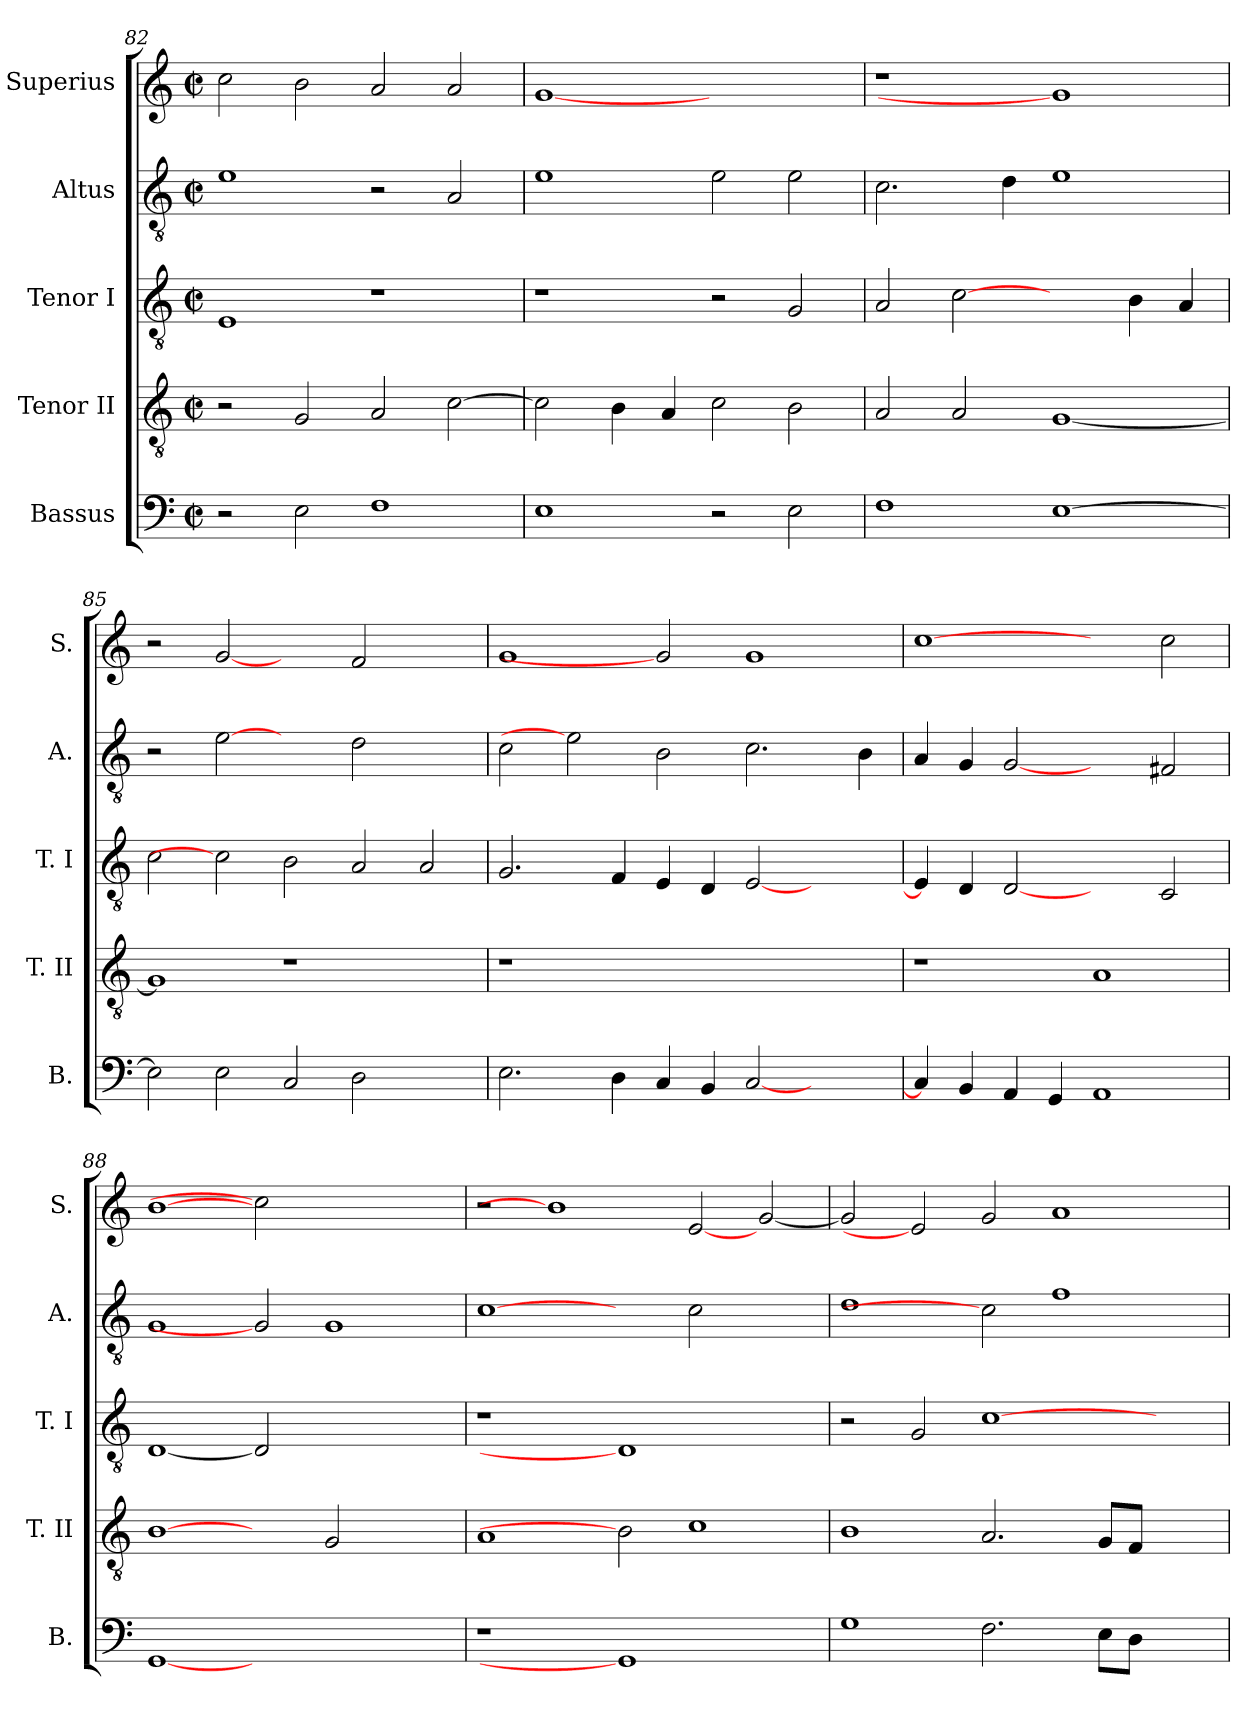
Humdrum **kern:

**kern	**kern	**kern	**kern	**kern
*part5	*part4	*part3	*part2	*part1
*staff5	*staff4	*staff3	*staff2	*staff1
*I"Bassus	*I"Tenor II	*I"Tenor I	*I"Altus	*I"Superius
*I'B.	*I'T. II	*I'T. I	*I'A.	*I'S.
!!LO:PB:g=z
*clefF4	*clefGv2	*clefGv2	*clefGv2	*clefG2
*	*ITrd7c12	*ITrd7c12	*ITrd7c12	*
*k[]	*k[]	*k[]	*k[]	*k[]
*C:	*C:	*C:	*C:	*C:
*M2/2	*M2/2	*M2/2	*M2/2	*M2/2
*met(c|)	*met(c|)	*met(c|)	*met(c|)	*met(c|)
=82	=82	=82	=82	=82
2r	2r	1EEi	1Ei	2cci\
2Ei\	2GGi/	.	.	2bi\
1Fi	2AAi/	1r	2r	2ai/
.	[>2Ci\	.	2AAi/	2ai/
=83	=83	=83	=83	=83
1Ei	2Ci\]	1r	1Ei	[1gi
.	4BBi\	.	.	.
.	4AAi/	.	.	.
2r	2Ci\	2r	2Ei\	1ryy
2Ei\	2BBi\	2GGi/	2Ei\	.
=84	=84	=84	=84	=84
!	!	!	!	!LO:N:vis=1
1Fi	2AAi/	2AAi/	2.Ci\	1r
.	2AAi/	[2Ci	.	.
.	.	.	4Di\	.
[>1Ei	[<1GGi	2ryy	1Ei	1gi]
.	.	4BBi\	.	.
.	.	4AAi/	.	.
=85	=85	=85	=85	=85
2Ei\]	1GGi]	2Ci\	2r	2r
2Ei\	.	2Ci]	[2Ei	[2gi
2Ci/	1r	2BBi\	2ryy	2ryy
2Di\	.	2AAi/	2Di\	2fi/
2ryy	2ryy	2AAi/	2ryy	2ryy
=86	=86	=86	=86	=86
!	!LO:N:vis=1	!	!	!
2.Ei\	1r	2.GGi/	2Ci\	1gi
.	.	.	2Ei]	.
4Di\	.	4FFi/	.	.
4Ci/	1.ryy	4EEi/	2BBi\	2gi]
4BBi/	.	4DDi/	.	.
[<2Ci/	.	[<2EEi/	2.Ci\	1gi
2ryy	.	2ryy	.	.
.	.	.	4BBi\	.
!!LO:LB:g=z
=87	=87	=87	=87	=87
4Ci/]	1r	4EEi/]	4AAi/	[1cci
4BBi/	.	4DDi/	4GGi/	.
4AAi/	.	[2DDi	[2GGi	.
4GGi/	.	.	.	.
1AAi	1AAi	2ryy	2ryy	2ryy
.	.	2CCi/	2FF#Xi/	2cci\
=88	=88	=88	=88	=88
[1GGi	[1BBi	[1DDi	1GGi	[1bi
1.ryy	2ryy	2DDi]	2GGi]	2cci]
.	2GGi/	1ryy	1GGi	1ryy
.	2ryy	.	.	.
=89	=89	=89	=89	=89
!LO:N:vis=1	!	!LO:N:vis=1	!	!
1r	1AAi	1r	[1Ci	2r
.	.	.	.	1bi]
1GGi]	2BBi]	1DDi]	2ryy	.
.	1Ci	.	2Ci\	[2ei
2ryy	.	2ryy	2ryy	[<2gi/
=90	=90	=90	=90	=90
1Gi	1BBi	2r	1Di	2gi/]
.	.	2GGi/	.	2ei]
2.Fi\	2.AAi/	[>1Ci	2Ci]	2gi/
.	.	.	1Fi	1ai
8Ei\L	8GGi/L	.	.	.
8Di\J	8FFi/J	.	.	.
2ryy	2ryy	2ryy	.	.
=	=	=	=	=
*-	*-	*-	*-	*-
